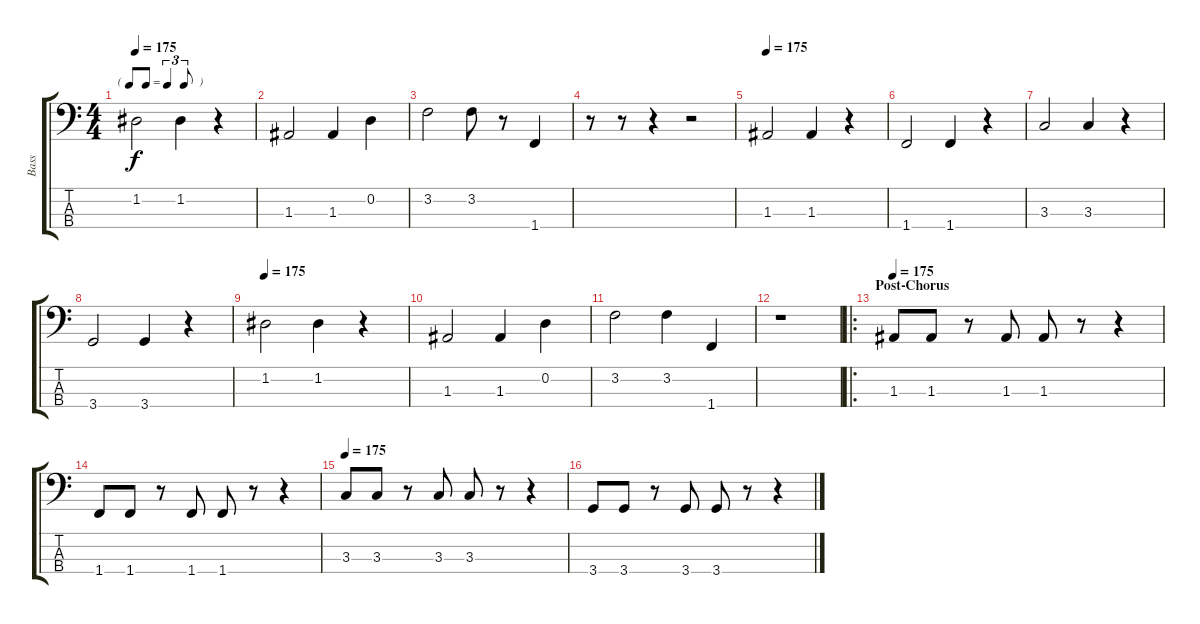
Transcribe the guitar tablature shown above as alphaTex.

\track ("Bass" "Bass") {instrument electricbassfinger}
\staff {score tabs}
\tuning (G2 D2 A1 E1) {hide}
\ts (4 4)
\tf triplet8th
\tempo 175
\clef f4
\ks c
1.2.2{dy f} 1.2.4 r.4 |
1.3.2 1.3.4 0.2.4 |
3.2.2 3.2.8 r.8 1.4.4 |
r.8 r.8 r.4 r.2 |
\tempo 175
1.3.2 1.3.4 r.4 |
1.4.2 1.4.4 r.4 |
3.3.2 3.3.4 r.4 |
3.4.2 3.4.4 r.4 |
\tempo 175
1.2.2 1.2.4 r.4 |
1.3.2 1.3.4 0.2.4 |
3.2.2 3.2.4 1.4.4 |
r.1 |
\ro
\section ("" "Post-Chorus")
\tempo 175
1.3.8 1.3.8 r.8 1.3.8 1.3.8 r.8 r.4 |
1.4.8 1.4.8 r.8 1.4.8 1.4.8 r.8 r.4 |
\tempo 175
3.3.8 3.3.8 r.8 3.3.8 3.3.8 r.8 r.4 |
3.4.8 3.4.8 r.8 3.4.8 3.4.8 r.8 r.4
